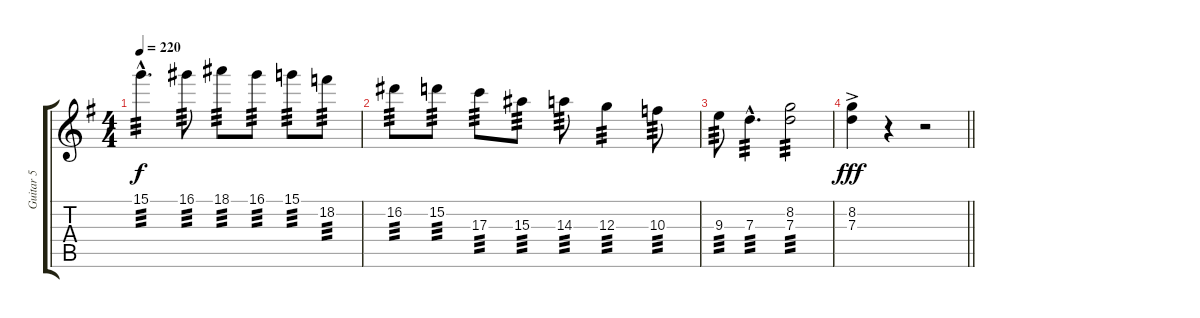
\track ("Guitar 5" "Guitar 5") {instrument distortionguitar}
\staff {score tabs}
\tuning (E4 B3 G3 D3 A2 E2) {hide}
\ts (4 4)
\tempo 220
\clef g2
\ks g
15.1{hac}.4{d tp 3 dy f} 16.1.8{tp 3} 18.1.8{tp 3} 16.1.8{tp 3} 15.1.8{tp 3} 18.2.8{tp 3} |
16.2.8{tp 3} 15.2.8{tp 3} 17.3.8{tp 3} 15.3.8{tp 3} 14.3.8{tp 3} 12.3.4{tp 3} 10.3.8{tp 3} |
9.3.8{tp 3} 7.3{hac}.4{d tp 3} (8.2 7.3).2{tp 3} |
\barLineRight lightlight
(8.2 7.3{ac}).4{dy fff} r.4 r.2
